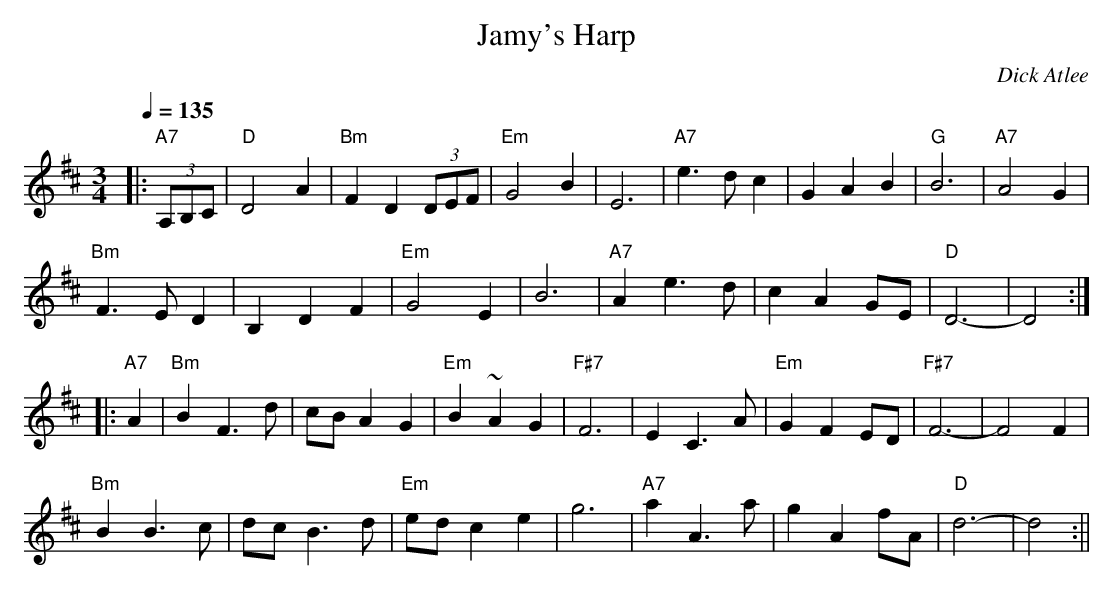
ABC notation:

X:1
T:Jamy's Harp
M:3/4
L:1/4
Q:1/4=135
C:Dick Atlee
K:D
|: "A7" (3A,/B,/C/ | "D" D2 A | "Bm" F D (3D/E/F/ | "Em" G2 B | E3 |
"A7" e>d c | G A B | "G" B3 | "A7" A2 G | !
"Bm" F>E D | B, D F | "Em" G2 E | B3 |
"A7" A e>d | c A G/E/ | "D" D3- | D2 :| !
|: "A7" A | "Bm" B F>d | c/B/ A G | "Em" B ~A G | "F#7" F3 |
E C>A | "Em" G F E/D/ | "F#7" F3- | F2 F | !
"Bm" B B>c | d/c/ B>d | "Em" e/d/ c e | g3 |
"A7" a A>a | g A f/A/ | "D" d3- | d2 :||
